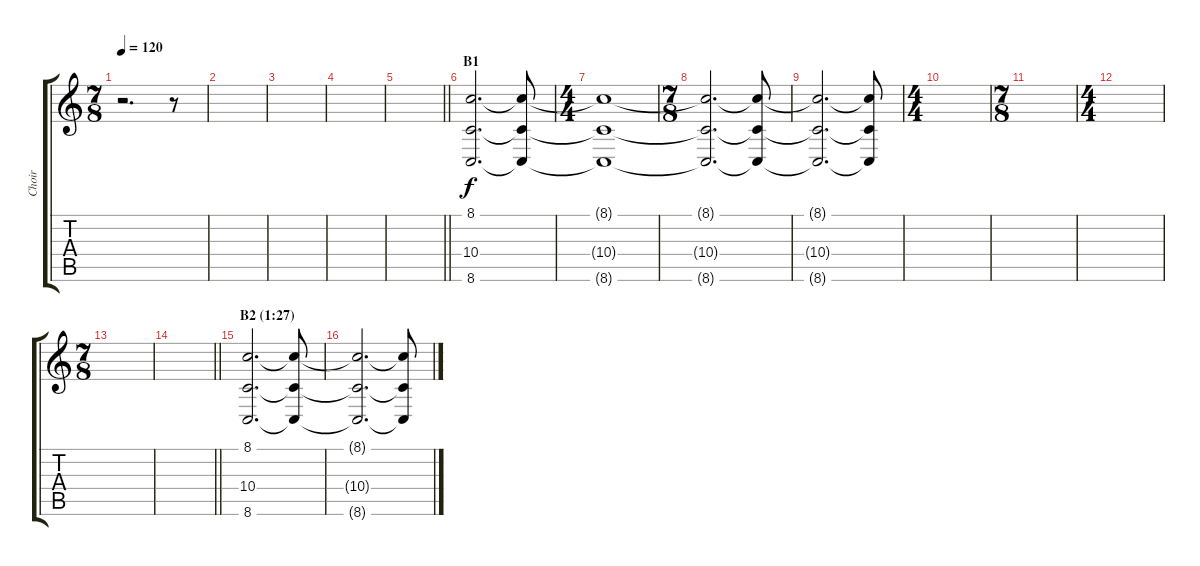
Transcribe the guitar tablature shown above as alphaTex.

\track ("Choir" "Choir") {instrument choiraahs}
\staff {score tabs}
\tuning (E4 B3 G3 D3 A2 E2) {hide}
\ts (7 8)
\tempo 120
\clef g2
\ks c
r.2{d dy f} r.8 |
|
|
|
\barLineRight lightlight
|
\section ("" "B1")
(8.1 10.4 8.6).2{d volume 13} (8.1{t} 10.4{t} 8.6{t}).8 |
\ts (4 4)
(8.1{t} 10.4{t} 8.6{t}).1 |
\ts (7 8)
(8.1{t} 10.4{t} 8.6{t}).2{d} (8.1{t} 10.4{t} 8.6{t}).8 |
(8.1{t} 10.4{t} 8.6{t}).2{d volume 0} (8.1{t} 10.4{t} 8.6{t}).8 |
\ts (4 4)
|
\ts (7 8)
|
\ts (4 4)
|
\ts (7 8)
|
\barLineRight lightlight
|
\section ("" "B2 (1:27)")
(8.1 10.4 8.6).2{d volume 13} (8.1{t} 10.4{t} 8.6{t}).8 |
(8.1{t} 10.4{t} 8.6{t}).2{d} (8.1{t} 10.4{t} 8.6{t}).8
